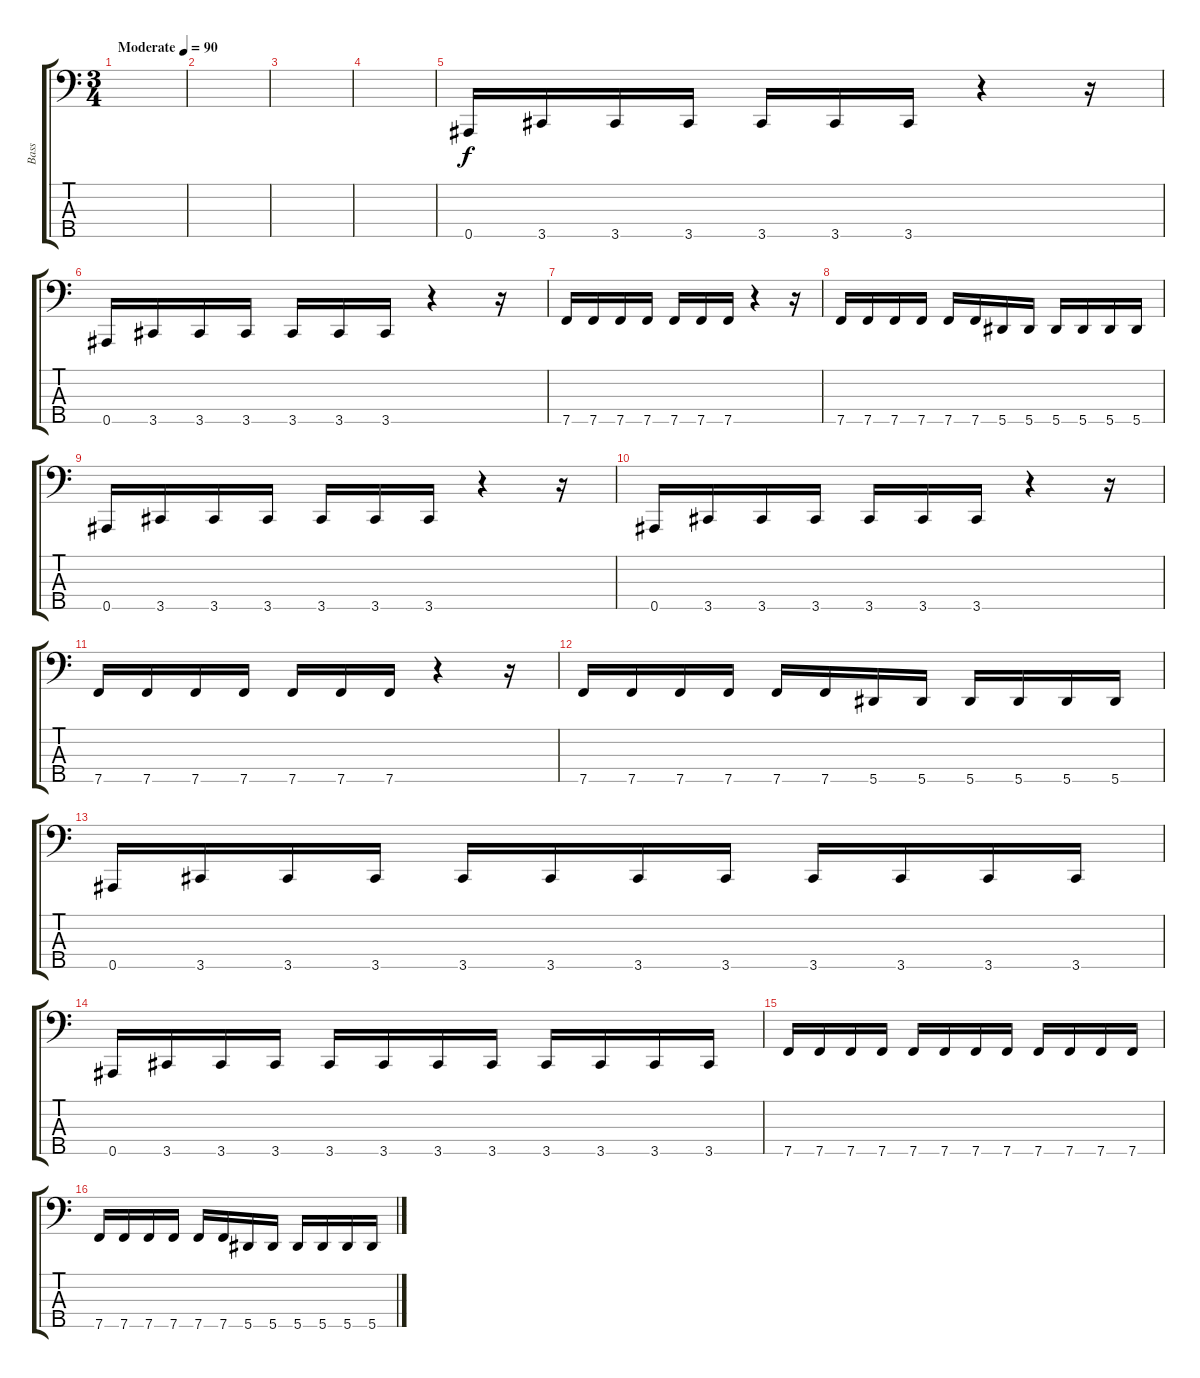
\track ("Bass" "Bass") {instrument electricbasspick}
\staff {score tabs}
\tuning (G2 Eb2 Bb1 F1 Bb0) {hide}
\ts (3 4)
\tempo (90 "Moderate")
\clef f4
\ks c
|
|
|
|
0.5.16 3.5.16 3.5.16 3.5.16 3.5.16 3.5.16 3.5.16 r.4 r.16 |
0.5.16 3.5.16 3.5.16 3.5.16 3.5.16 3.5.16 3.5.16 r.4 r.16 |
7.5.16 7.5.16 7.5.16 7.5.16 7.5.16 7.5.16 7.5.16 r.4 r.16 |
7.5.16 7.5.16 7.5.16 7.5.16 7.5.16 7.5.16 5.5.16 5.5.16 5.5.16 5.5.16 5.5.16 5.5.16 |
0.5.16 3.5.16 3.5.16 3.5.16 3.5.16 3.5.16 3.5.16 r.4 r.16 |
0.5.16 3.5.16 3.5.16 3.5.16 3.5.16 3.5.16 3.5.16 r.4 r.16 |
7.5.16 7.5.16 7.5.16 7.5.16 7.5.16 7.5.16 7.5.16 r.4 r.16 |
7.5.16 7.5.16 7.5.16 7.5.16 7.5.16 7.5.16 5.5.16 5.5.16 5.5.16 5.5.16 5.5.16 5.5.16 |
0.5.16 3.5.16 3.5.16 3.5.16 3.5.16 3.5.16 3.5.16 3.5.16 3.5.16 3.5.16 3.5.16 3.5.16 |
0.5.16 3.5.16 3.5.16 3.5.16 3.5.16 3.5.16 3.5.16 3.5.16 3.5.16 3.5.16 3.5.16 3.5.16 |
7.5.16 7.5.16 7.5.16 7.5.16 7.5.16 7.5.16 7.5.16 7.5.16 7.5.16 7.5.16 7.5.16 7.5.16 |
7.5.16 7.5.16 7.5.16 7.5.16 7.5.16 7.5.16 5.5.16 5.5.16 5.5.16 5.5.16 5.5.16 5.5.16
